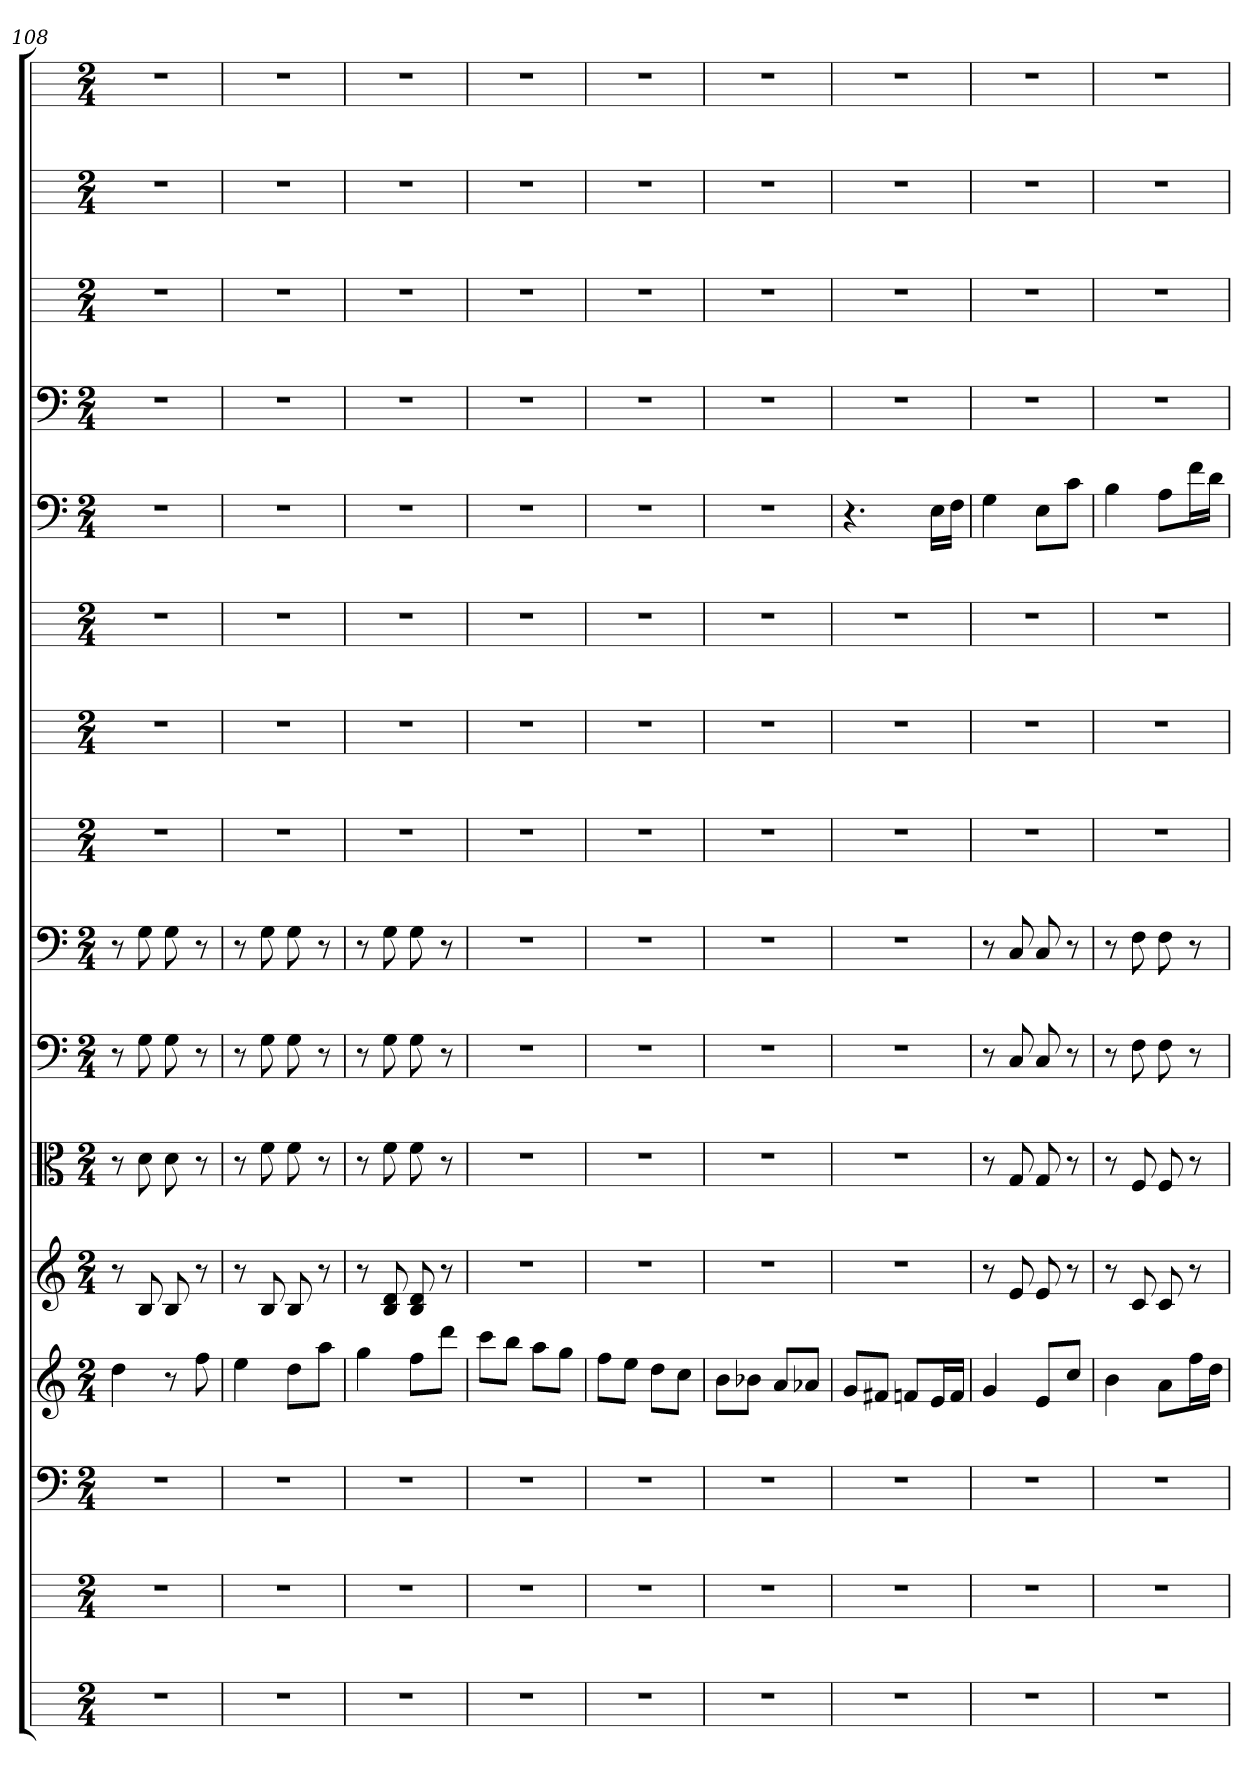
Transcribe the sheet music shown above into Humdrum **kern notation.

**kern	**kern	**kern	**kern	**kern	**kern	**kern	**kern	**kern	**kern	**kern	**kern	**kern	**kern	**kern	**kern
*part16	*part15	*part14	*part13	*part12	*part11	*part10	*part9	*part8	*part7	*part6	*part5	*part4	*part3	*part2	*part1
*staff16	*staff15	*staff14	*staff13	*staff12	*staff11	*staff10	*staff9	*staff8	*staff7	*staff6	*staff5	*staff4	*staff3	*staff2	*staff1
*	*	*clefF4	*	*	*clefC3	*clefF4	*clefF4	*	*	*	*clefF4	*clefF4	*	*	*
*k[]	*k[]	*k[]	*k[]	*k[]	*k[]	*k[]	*k[]	*k[]	*k[]	*k[]	*k[]	*k[]	*k[]	*k[]	*k[]
*C:	*C:	*C:	*C:	*C:	*C:	*C:	*C:	*C:	*C:	*C:	*C:	*C:	*C:	*C:	*C:
*M2/4	*M2/4	*M2/4	*M2/4	*M2/4	*M2/4	*M2/4	*M2/4	*M2/4	*M2/4	*M2/4	*M2/4	*M2/4	*M2/4	*M2/4	*M2/4
=108	=108	=108	=108	=108	=108	=108	=108	=108	=108	=108	=108	=108	=108	=108	=108
2r	2r	2r	4dd	8r	8r	8r	8r	2r	2r	2r	2r	2r	2r	2r	2r
.	.	.	.	8B	8d	8G	8G	.	.	.	.	.	.	.	.
.	.	.	8r	8B	8d	8G	8G	.	.	.	.	.	.	.	.
.	.	.	8ff	8r	8r	8r	8r	.	.	.	.	.	.	.	.
=109	=109	=109	=109	=109	=109	=109	=109	=109	=109	=109	=109	=109	=109	=109	=109
2r	2r	2r	4ee	8r	8r	8r	8r	2r	2r	2r	2r	2r	2r	2r	2r
.	.	.	.	8B	8f	8G	8G	.	.	.	.	.	.	.	.
.	.	.	8ddL	8B	8f	8G	8G	.	.	.	.	.	.	.	.
.	.	.	8aaJ	8r	8r	8r	8r	.	.	.	.	.	.	.	.
=110	=110	=110	=110	=110	=110	=110	=110	=110	=110	=110	=110	=110	=110	=110	=110
2r	2r	2r	4gg	8r	8r	8r	8r	2r	2r	2r	2r	2r	2r	2r	2r
.	.	.	.	8B 8d	8f	8G	8G	.	.	.	.	.	.	.	.
.	.	.	8ffL	8B 8d	8f	8G	8G	.	.	.	.	.	.	.	.
.	.	.	8dddJ	8r	8r	8r	8r	.	.	.	.	.	.	.	.
=111	=111	=111	=111	=111	=111	=111	=111	=111	=111	=111	=111	=111	=111	=111	=111
2r	2r	2r	8cccL	2r	2r	2r	2r	2r	2r	2r	2r	2r	2r	2r	2r
.	.	.	8bbJ	.	.	.	.	.	.	.	.	.	.	.	.
.	.	.	8aaL	.	.	.	.	.	.	.	.	.	.	.	.
.	.	.	8ggJ	.	.	.	.	.	.	.	.	.	.	.	.
=112	=112	=112	=112	=112	=112	=112	=112	=112	=112	=112	=112	=112	=112	=112	=112
2r	2r	2r	8ffL	2r	2r	2r	2r	2r	2r	2r	2r	2r	2r	2r	2r
.	.	.	8eeJ	.	.	.	.	.	.	.	.	.	.	.	.
.	.	.	8ddL	.	.	.	.	.	.	.	.	.	.	.	.
.	.	.	8ccJ	.	.	.	.	.	.	.	.	.	.	.	.
=113	=113	=113	=113	=113	=113	=113	=113	=113	=113	=113	=113	=113	=113	=113	=113
2r	2r	2r	8bL	2r	2r	2r	2r	2r	2r	2r	2r	2r	2r	2r	2r
.	.	.	8b-XJ	.	.	.	.	.	.	.	.	.	.	.	.
.	.	.	8aL	.	.	.	.	.	.	.	.	.	.	.	.
.	.	.	8a-XJ	.	.	.	.	.	.	.	.	.	.	.	.
=114	=114	=114	=114	=114	=114	=114	=114	=114	=114	=114	=114	=114	=114	=114	=114
2r	2r	2r	8gL	2r	2r	2r	2r	2r	2r	2r	4.r	2r	2r	2r	2r
.	.	.	8f#XJ	.	.	.	.	.	.	.	.	.	.	.	.
.	.	.	8fnL	.	.	.	.	.	.	.	.	.	.	.	.
.	.	.	16eL	.	.	.	.	.	.	.	16E\LL	.	.	.	.
.	.	.	16fJJ	.	.	.	.	.	.	.	16F\JJ	.	.	.	.
=115	=115	=115	=115	=115	=115	=115	=115	=115	=115	=115	=115	=115	=115	=115	=115
2r	2r	2r	4g	8r	8r	8r	8r	2r	2r	2r	4G	2r	2r	2r	2r
.	.	.	.	8e	8G	8C	8C	.	.	.	.	.	.	.	.
.	.	.	8eL	8e	8G	8C	8C	.	.	.	8E\L	.	.	.	.
.	.	.	8ccJ	8r	8r	8r	8r	.	.	.	8c\J	.	.	.	.
=116	=116	=116	=116	=116	=116	=116	=116	=116	=116	=116	=116	=116	=116	=116	=116
2r	2r	2r	4b	8r	8r	8r	8r	2r	2r	2r	4B	2r	2r	2r	2r
.	.	.	.	8c	8F	8F	8F	.	.	.	.	.	.	.	.
.	.	.	8aL	8c	8F	8F	8F	.	.	.	8A\L	.	.	.	.
.	.	.	16ffL	8r	8r	8r	8r	.	.	.	16f\L	.	.	.	.
.	.	.	16ddJJ	.	.	.	.	.	.	.	16d\JJ	.	.	.	.
=	=	=	=	=	=	=	=	=	=	=	=	=	=	=	=
*-	*-	*-	*-	*-	*-	*-	*-	*-	*-	*-	*-	*-	*-	*-	*-
